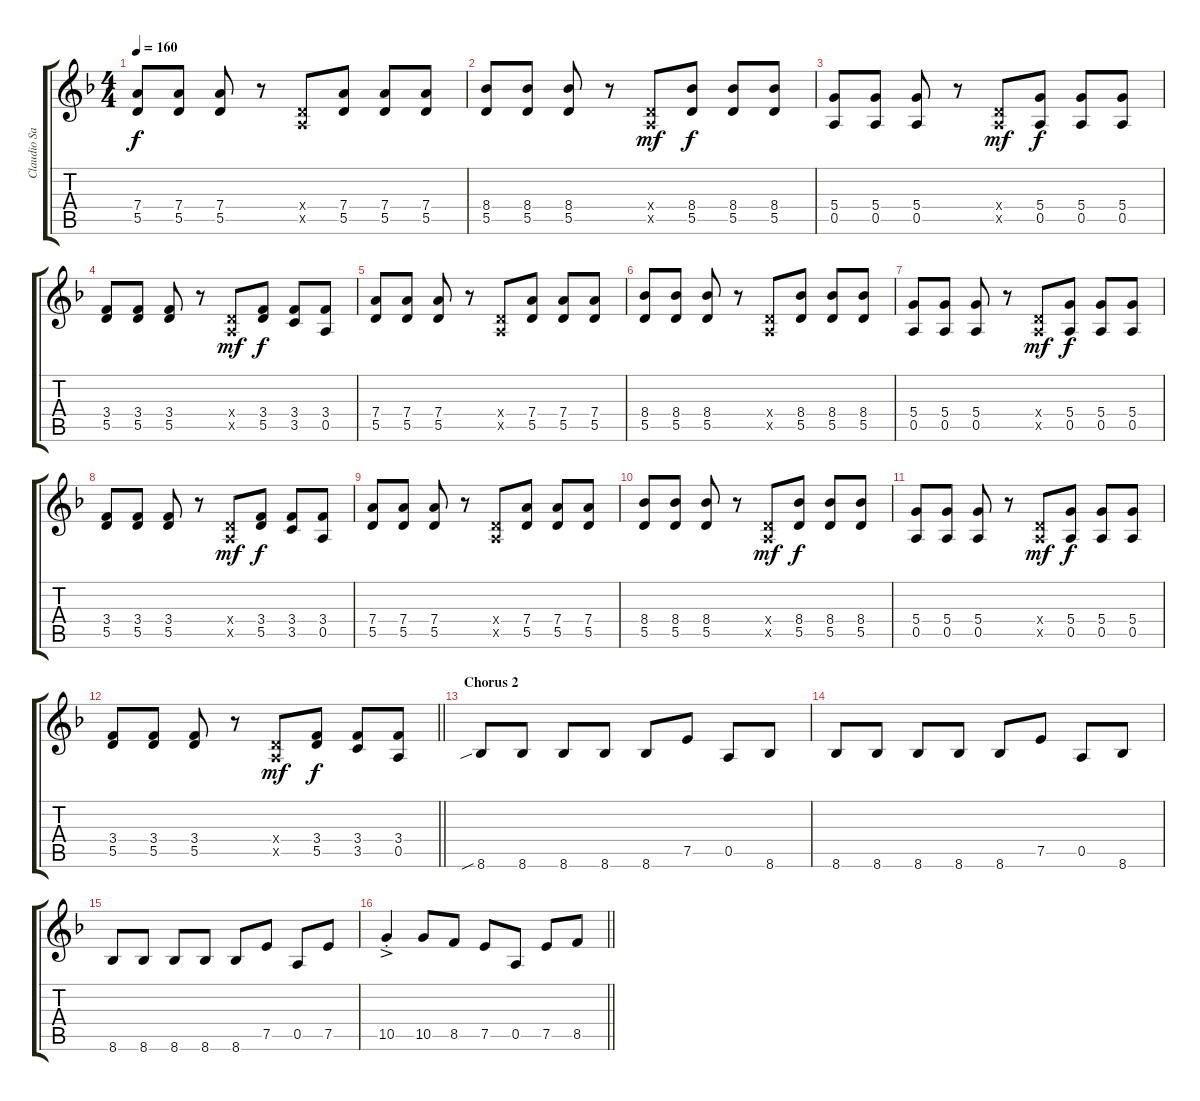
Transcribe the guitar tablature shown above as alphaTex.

\track ("Claudio Sanchez" "Claudio Sa") {instrument distortionguitar}
\staff {score tabs}
\tuning (E4 B3 G3 D3 A2 D2) {hide}
\ts (4 4)
\tempo 160
\clef g2
\ks dminor
(7.4 5.5).8{dy f} (7.4 5.5).8 (7.4 5.5).8 r.8 (0.4{x} 0.5{x}).8 (7.4 5.5).8 (7.4 5.5).8 (7.4 5.5).8 |
(8.4 5.5).8 (8.4 5.5).8 (8.4 5.5).8 r.8 (0.4{x} 0.5{x}).8{dy mf} (8.4 5.5).8{dy f} (8.4 5.5).8 (8.4 5.5).8 |
(5.4 0.5).8 (5.4 0.5).8 (5.4 0.5).8 r.8 (0.4{x} 0.5{x}).8{dy mf} (5.4 0.5).8{dy f} (5.4 0.5).8 (5.4 0.5).8 |
(3.4 5.5).8 (3.4 5.5).8 (3.4 5.5).8 r.8 (0.4{x} 0.5{x}).8{dy mf} (3.4 5.5).8{dy f} (3.4 3.5).8 (3.4 0.5).8 |
(7.4 5.5).8 (7.4 5.5).8 (7.4 5.5).8 r.8 (0.4{x} 0.5{x}).8 (7.4 5.5).8 (7.4 5.5).8 (7.4 5.5).8 |
(8.4 5.5).8 (8.4 5.5).8 (8.4 5.5).8 r.8 (0.4{x} 0.5{x}).8 (8.4 5.5).8 (8.4 5.5).8 (8.4 5.5).8 |
(5.4 0.5).8 (5.4 0.5).8 (5.4 0.5).8 r.8 (0.4{x} 0.5{x}).8{dy mf} (5.4 0.5).8{dy f} (5.4 0.5).8 (5.4 0.5).8 |
(3.4 5.5).8 (3.4 5.5).8 (3.4 5.5).8 r.8 (0.4{x} 0.5{x}).8{dy mf} (3.4 5.5).8{dy f} (3.4 3.5).8 (3.4 0.5).8 |
(7.4 5.5).8 (7.4 5.5).8 (7.4 5.5).8 r.8 (0.4{x} 0.5{x}).8 (7.4 5.5).8 (7.4 5.5).8 (7.4 5.5).8 |
(8.4 5.5).8 (8.4 5.5).8 (8.4 5.5).8 r.8 (0.4{x} 0.5{x}).8{dy mf} (8.4 5.5).8{dy f} (8.4 5.5).8 (8.4 5.5).8 |
(5.4 0.5).8 (5.4 0.5).8 (5.4 0.5).8 r.8 (0.4{x} 0.5{x}).8{dy mf} (5.4 0.5).8{dy f} (5.4 0.5).8 (5.4 0.5).8 |
\barLineRight lightlight
(3.4 5.5).8 (3.4 5.5).8 (3.4 5.5).8 r.8 (0.4{x} 0.5{x}).8{dy mf} (3.4 5.5).8{dy f} (3.4 3.5).8 (3.4 0.5).8 |
\section ("" "Chorus 2")
8.6{sib}.8 8.6.8 8.6.8 8.6.8 8.6.8 7.5.8 0.5.8 8.6.8 |
8.6.8 8.6.8 8.6.8 8.6.8 8.6.8 7.5.8 0.5.8 8.6.8 |
8.6.8 8.6.8 8.6.8 8.6.8 8.6.8 7.5.8 0.5.8 7.5.8 |
\barLineRight lightlight
10.5{ac st}.4 10.5.8 8.5.8 7.5.8 0.5.8 7.5.8 8.5.8
